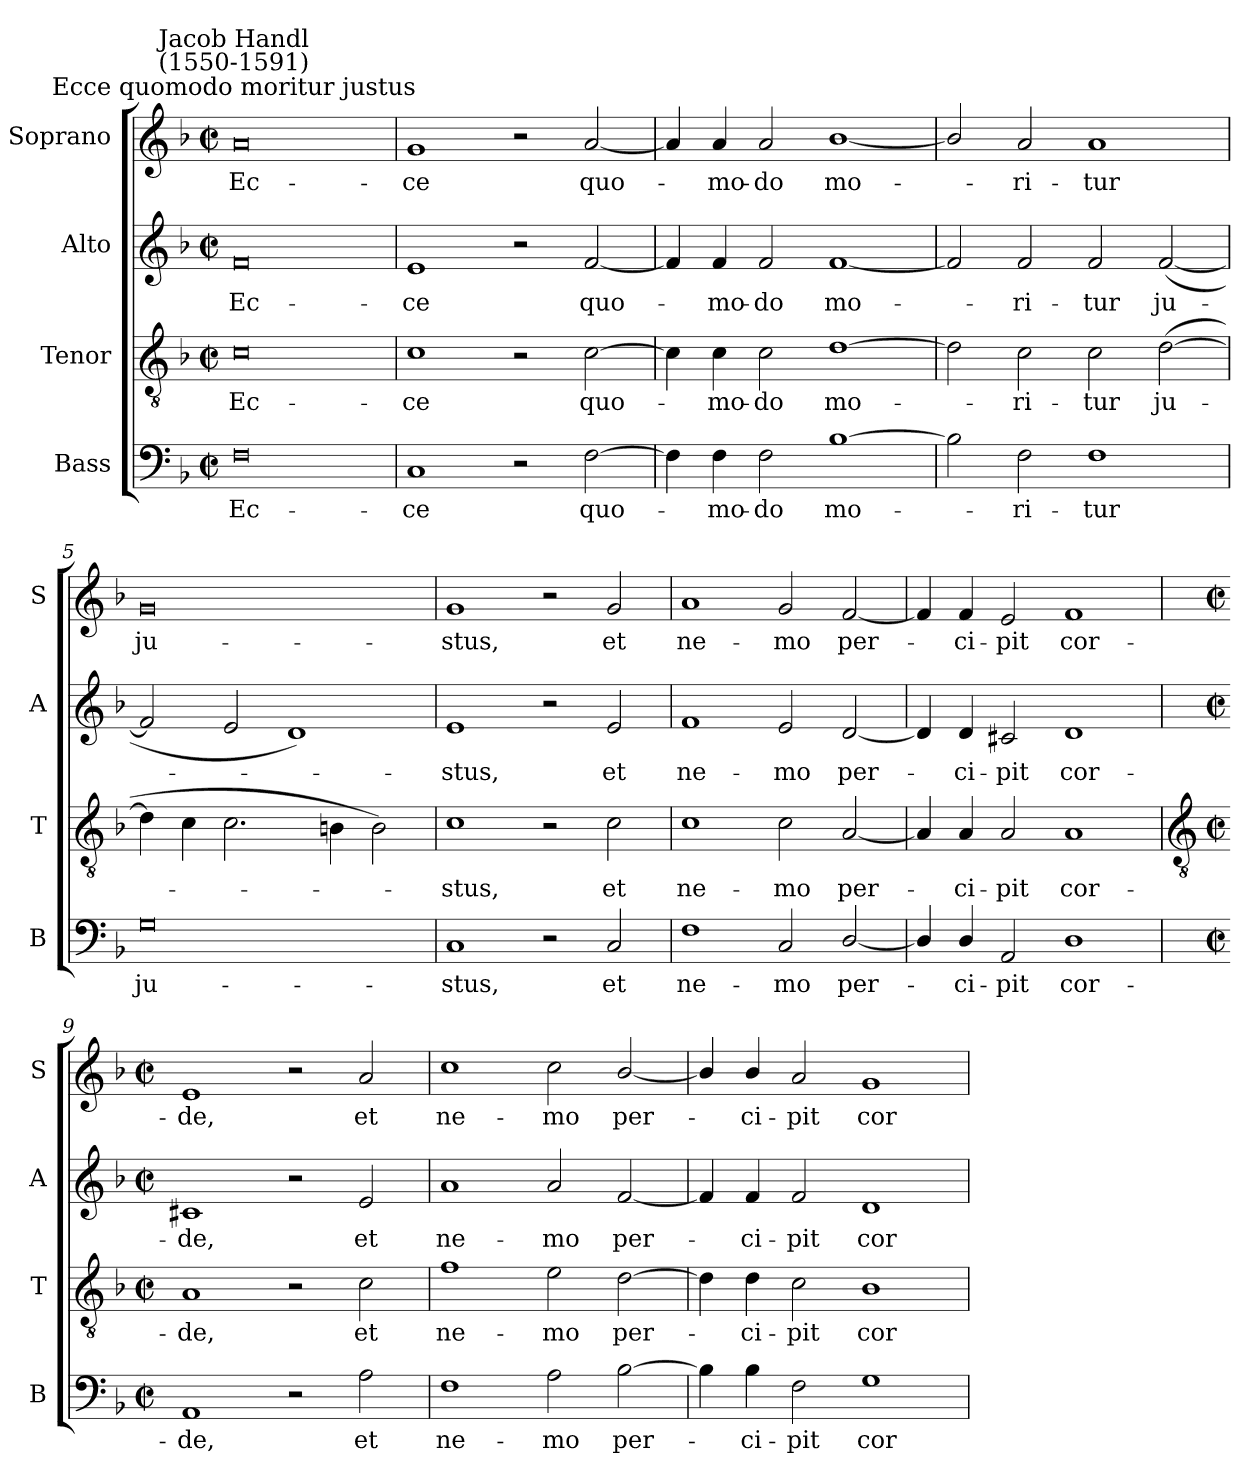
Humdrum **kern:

**kern	**text	**kern	**text	**kern	**text	**kern	**text
*part4	*part4	*part3	*part3	*part2	*part2	*part1	*part1
*staff4	*staff4	*staff3	*staff3	*staff2	*staff2	*staff1	*staff1
*I"Bass	*	*I"Tenor	*	*I"Alto	*	*I"Soprano	*
*I'B	*	*I'T	*	*I'A	*	*I'S	*
*clefF4	*	*clefGv2	*	*clefG2	*	*clefG2	*
*k[b-]	*	*k[b-]	*	*k[b-]	*	*k[b-]	*
*F:	*	*F:	*	*F:	*	*F:	*
*M4/2	*	*M4/2	*	*M4/2	*	*M4/2	*
*met(c|)	*	*met(c|)	*	*met(c|)	*	*met(c|)	*
=1	=1	=1	=1	=1	=1	=1	=1
!	!	!	!	!	!	!LO:TX:a:cj:t=Ecce quomodo moritur justus	!
!	!	!	!	!	!	!LO:TX:a:cj:t=Jacob Handl\n(1550-1591)	!
!	!LO:LY:b	!	!LO:LY:b	!	!LO:LY:b	!	!LO:LY:b
0F	Ec-	0c	Ec-	0f	Ec-	0a	Ec-
=2	=2	=2	=2	=2	=2	=2	=2
!	!LO:LY:b	!	!LO:LY:b	!	!LO:LY:b	!	!LO:LY:b
1C	-ce	1c	-ce	1e	-ce	1g	-ce
2r	.	2r	.	2r	.	2r	.
!	!LO:LY:b	!	!LO:LY:b	!	!LO:LY:b	!	!LO:LY:b
[2F	quo-	[2c	quo-	[2f	quo-	[2a	quo-
=3	=3	=3	=3	=3	=3	=3	=3
4F]	.	4c]	.	4f]	.	4a]	.
!	!LO:LY:b	!	!LO:LY:b	!	!LO:LY:b	!	!LO:LY:b
4F	mo-	4c	mo-	4f	mo-	4a	mo-
!	!LO:LY:b	!	!LO:LY:b	!	!LO:LY:b	!	!LO:LY:b
2F	-do	2c	-do	2f	-do	2a	-do
!	!LO:LY:b	!	!LO:LY:b	!	!LO:LY:b	!	!LO:LY:b
[1B-	mo-	[1d	mo-	[1f	mo-	[1b-/	mo-
=4	=4	=4	=4	=4	=4	=4	=4
2B-]	.	2d]	.	2f]	.	2b-/]	.
!	!LO:LY:b	!	!LO:LY:b	!	!LO:LY:b	!	!LO:LY:b
2F	ri-	2c	ri-	2f	ri-	2a	ri-
!	!LO:LY:b	!	!LO:LY:b	!	!LO:LY:b	!	!LO:LY:b
1F	-tur	2c	-tur	2f	-tur	1a	-tur
!	!	!	!LO:LY:b	!	!LO:LY:b	!	!
.	.	(>[2d	ju-	(<[2f	ju-	.	.
=5	=5	=5	=5	=5	=5	=5	=5
!	!LO:LY:b	!	!	!	!	!	!LO:LY:b
0G	ju-	4d]	.	2f]	.	0g	ju-
.	.	4c	.	.	.	.	.
.	.	2.c	.	2e	.	.	.
.	.	.	.	1d)	.	.	.
.	.	4Bn	.	.	.	.	.
.	.	2B)	.	.	.	.	.
=6	=6	=6	=6	=6	=6	=6	=6
!	!LO:LY:b	!	!LO:LY:b	!	!LO:LY:b	!	!LO:LY:b
1C	-stus,	1c	stus,	1e	stus,	1g	-stus,
2r	.	2r	.	2r	.	2r	.
!	!LO:LY:b	!	!LO:LY:b	!	!LO:LY:b	!	!LO:LY:b
2C	et	2c	et	2e	et	2g	et
=7	=7	=7	=7	=7	=7	=7	=7
!	!LO:LY:b	!	!LO:LY:b	!	!LO:LY:b	!	!LO:LY:b
1F	ne-	1c	ne-	1f	ne-	1a	ne-
!	!LO:LY:b	!	!LO:LY:b	!	!LO:LY:b	!	!LO:LY:b
2C	-mo	2c	-mo	2e	-mo	2g	-mo
!	!LO:LY:b	!	!LO:LY:b	!	!LO:LY:b	!	!LO:LY:b
[2D/	per-	[2A	per-	[2d	per-	[2f	per-
=8	=8	=8	=8	=8	=8	=8	=8
4D/]	.	4A]	.	4d]	.	4f]	.
!	!LO:LY:b	!	!LO:LY:b	!	!LO:LY:b	!	!LO:LY:b
4D/	ci-	4A	ci-	4d	ci-	4f	ci-
!	!LO:LY:b	!	!LO:LY:b	!	!LO:LY:b	!	!LO:LY:b
2AA	-pit	2A	-pit	2c#X	-pit	2e	-pit
!	!LO:LY:b	!	!LO:LY:b	!	!LO:LY:b	!	!LO:LY:b
1D	cor-	1A	cor-	1d	cor-	1f	cor-
!!LO:LB:g=z
=9	=9	=9	=9	=9	=9	=9	=9
*	*	*clefGv2	*	*	*	*	*
*M4/2	*	*M4/2	*	*M4/2	*	*M4/2	*
*met(c|)	*	*met(c|)	*	*met(c|)	*	*met(c|)	*
!	!LO:LY:b	!	!LO:LY:b	!	!LO:LY:b	!	!LO:LY:b
1AA	-de,	1A	-de,	1c#X	-de,	1e	-de,
2r	.	2r	.	2r	.	2r	.
!	!LO:LY:b	!	!LO:LY:b	!	!LO:LY:b	!	!LO:LY:b
2A	et	2c	et	2e	et	2a	et
=10	=10	=10	=10	=10	=10	=10	=10
!	!LO:LY:b	!	!LO:LY:b	!	!LO:LY:b	!	!LO:LY:b
1F	ne-	1f	ne-	1a	ne-	1cc	ne-
!	!LO:LY:b	!	!LO:LY:b	!	!LO:LY:b	!	!LO:LY:b
2A	-mo	2e	-mo	2a	-mo	2cc	-mo
!	!LO:LY:b	!	!LO:LY:b	!	!LO:LY:b	!	!LO:LY:b
[2B-	per-	[2d	per-	[2f	per-	[2b-/	per-
=11	=11	=11	=11	=11	=11	=11	=11
4B-]	.	4d]	.	4f]	.	4b-/]	.
!	!LO:LY:b	!	!LO:LY:b	!	!LO:LY:b	!	!LO:LY:b
4B-	ci-	4d	ci-	4f	ci-	4b-/	ci-
!	!LO:LY:b	!	!LO:LY:b	!	!LO:LY:b	!	!LO:LY:b
2F	-pit	2c	-pit	2f	-pit	2a	-pit
!	!LO:LY:b	!	!LO:LY:b	!	!LO:LY:b	!	!LO:LY:b
1G	cor-	1B-	cor-	1d	cor-	1g	cor-
=	=	=	=	=	=	=	=
*-	*-	*-	*-	*-	*-	*-	*-
